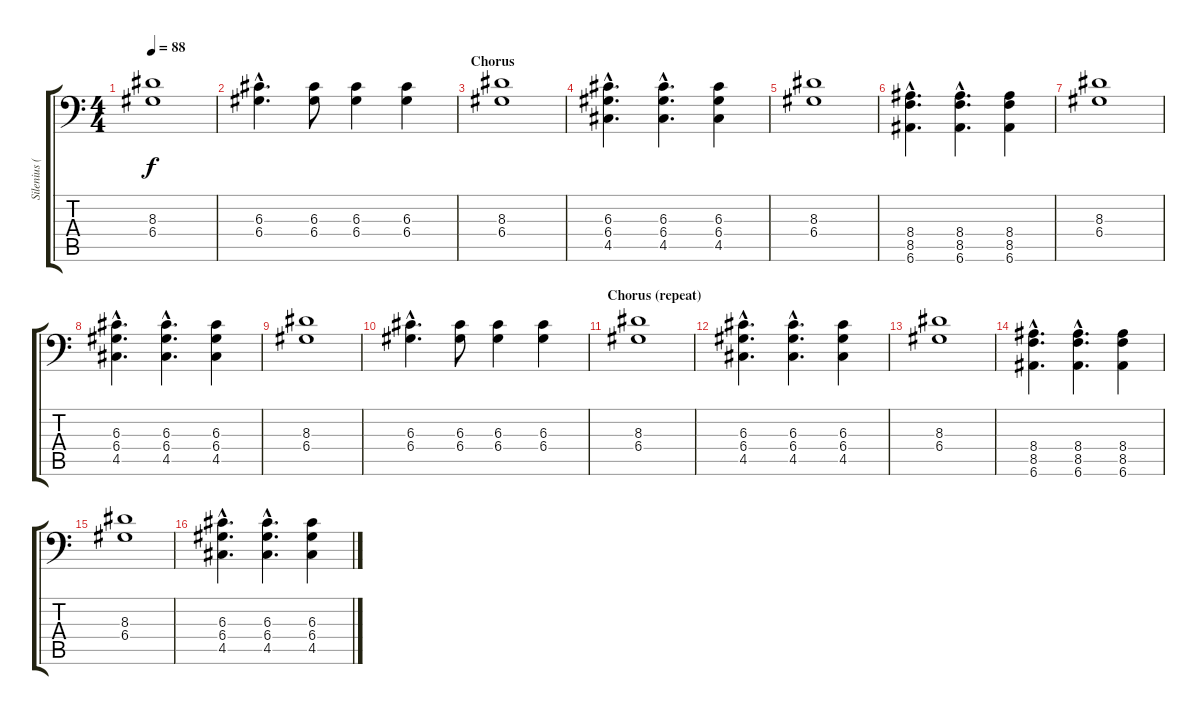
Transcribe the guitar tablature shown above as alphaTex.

\track ("Silenius (KeybLow)" "Silenius (") {instrument contrabass}
\staff {score tabs}
\tuning (E3 B2 G2 D2 A1 E1) {hide}
\ts (4 4)
\tempo 88
\clef f4
\ks c
(8.3 6.4).1{dy f} |
(6.3{hac} 6.4{hac}).4{d} (6.3 6.4).8 (6.3 6.4).4 (6.3 6.4).4 |
\section ("" "Chorus")
(8.3 6.4).1 |
(6.3{hac} 6.4{hac} 4.5{hac}).4{d} (6.3{hac} 6.4{hac} 4.5{hac}).4{d} (6.3 6.4 4.5).4 |
(8.3 6.4).1 |
(8.4{hac} 8.5{hac} 6.6{hac}).4{d} (8.4{hac} 8.5{hac} 6.6{hac}).4{d} (8.4 8.5 6.6).4 |
(8.3 6.4).1 |
(6.3{hac} 6.4{hac} 4.5{hac}).4{d} (6.3{hac} 6.4{hac} 4.5{hac}).4{d} (6.3 6.4 4.5).4 |
(8.3 6.4).1 |
(6.3{hac} 6.4{hac}).4{d} (6.3 6.4).8 (6.3 6.4).4 (6.3 6.4).4 |
\section ("" "Chorus (repeat)")
(8.3 6.4).1 |
(6.3{hac} 6.4{hac} 4.5{hac}).4{d} (6.3{hac} 6.4{hac} 4.5{hac}).4{d} (6.3 6.4 4.5).4 |
(8.3 6.4).1 |
(8.4{hac} 8.5{hac} 6.6{hac}).4{d} (8.4{hac} 8.5{hac} 6.6{hac}).4{d} (8.4 8.5 6.6).4 |
(8.3 6.4).1 |
(6.3{hac} 6.4{hac} 4.5{hac}).4{d} (6.3{hac} 6.4{hac} 4.5{hac}).4{d} (6.3 6.4 4.5).4
